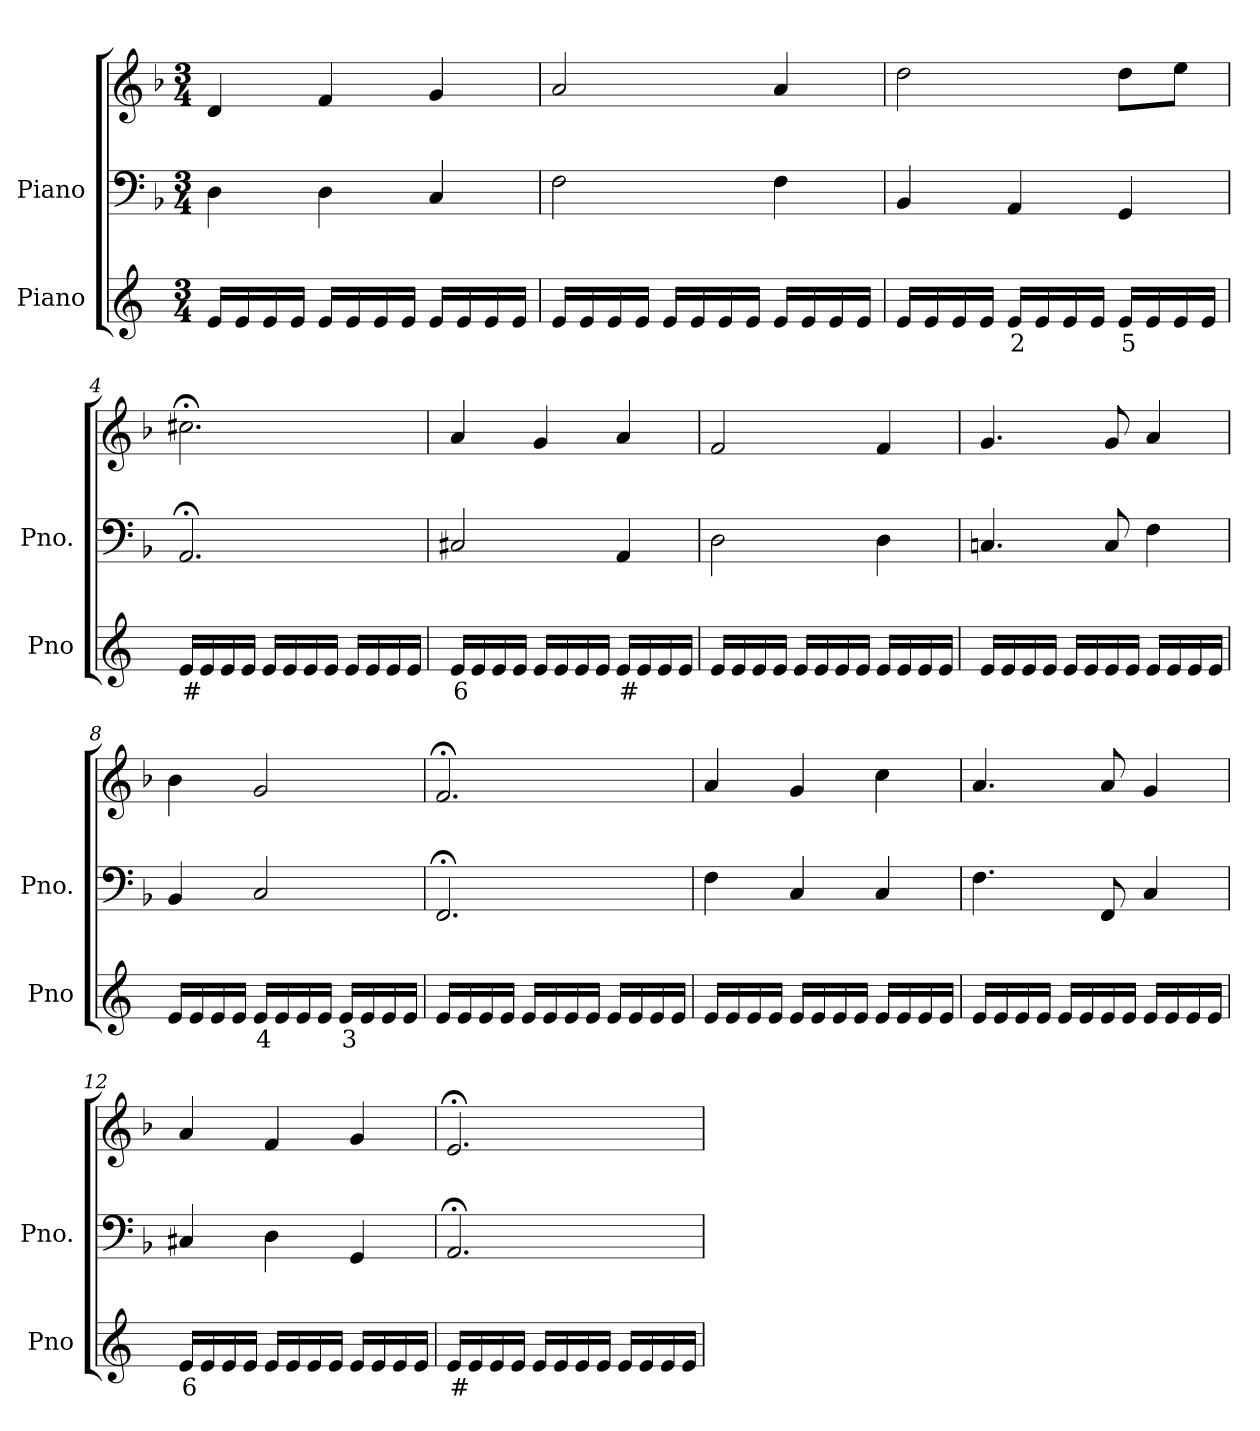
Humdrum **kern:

**kern	**text	**kern	**kern
*part2	*part2	*part1	*part1
*staff3	*staff3	*staff2	*staff1
*I"Piano	*	*I"Piano	*
*I'Pno	*	*I'Pno.	*
*clefG2	*	*clefF4	*clefG2
*k[]	*	*k[b-]	*k[b-]
*M3/4	*	*M3/4	*M3/4
=1	=1	=1	=1
16e/LL	.	4D\	4d/
16e/	.	.	.
16e/	.	.	.
16e/JJ	.	.	.
16e/LL	.	4D\	4f/
16e/	.	.	.
16e/	.	.	.
16e/JJ	.	.	.
16e/LL	.	4C/	4g/
16e/	.	.	.
16e/	.	.	.
16e/JJ	.	.	.
=2	=2	=2	=2
16e/LL	.	2F\	2a/
16e/	.	.	.
16e/	.	.	.
16e/JJ	.	.	.
16e/LL	.	.	.
16e/	.	.	.
16e/	.	.	.
16e/JJ	.	.	.
16e/LL	.	4F\	4a/
16e/	.	.	.
16e/	.	.	.
16e/JJ	.	.	.
=3	=3	=3	=3
16e/LL	.	4BB-/	2dd\
16e/	.	.	.
16e/	.	.	.
16e/JJ	.	.	.
!	!LO:LY:b	!	!
16e/LL	2	4AA/	.
16e/	.	.	.
16e/	.	.	.
16e/JJ	.	.	.
!	!LO:LY:b	!	!
16e/LL	5	4GG/	8dd\L
16e/	.	.	.
16e/	.	.	8ee\J
16e/JJ	.	.	.
=4	=4	=4	=4
!	!LO:LY:b	!	!
16e/LL	#	2.AA;</	2.cc#X;<\
16e/	.	.	.
16e/	.	.	.
16e/JJ	.	.	.
16e/LL	.	.	.
16e/	.	.	.
16e/	.	.	.
16e/JJ	.	.	.
16e/LL	.	.	.
16e/	.	.	.
16e/	.	.	.
16e/JJ	.	.	.
=5	=5	=5	=5
!	!LO:LY:b	!	!
16e/LL	6	2C#X/	4a/
16e/	.	.	.
16e/	.	.	.
16e/JJ	.	.	.
16e/LL	.	.	4g/
16e/	.	.	.
16e/	.	.	.
16e/JJ	.	.	.
!	!LO:LY:b	!	!
16e/LL	#	4AA/	4a/
16e/	.	.	.
16e/	.	.	.
16e/JJ	.	.	.
=6	=6	=6	=6
16e/LL	.	2D\	2f/
16e/	.	.	.
16e/	.	.	.
16e/JJ	.	.	.
16e/LL	.	.	.
16e/	.	.	.
16e/	.	.	.
16e/JJ	.	.	.
16e/LL	.	4D\	4f/
16e/	.	.	.
16e/	.	.	.
16e/JJ	.	.	.
=7	=7	=7	=7
16e/LL	.	4.Cn/	4.g/
16e/	.	.	.
16e/	.	.	.
16e/JJ	.	.	.
16e/LL	.	.	.
16e/	.	.	.
16e/	.	8C/	8g/
16e/JJ	.	.	.
16e/LL	.	4F\	4a/
16e/	.	.	.
16e/	.	.	.
16e/JJ	.	.	.
=8	=8	=8	=8
16e/LL	.	4BB-/	4b-\
16e/	.	.	.
16e/	.	.	.
16e/JJ	.	.	.
!	!LO:LY:b	!	!
16e/LL	4	2C/	2g/
16e/	.	.	.
16e/	.	.	.
16e/JJ	.	.	.
!	!LO:LY:b	!	!
16e/LL	3	.	.
16e/	.	.	.
16e/	.	.	.
16e/JJ	.	.	.
=9	=9	=9	=9
16e/LL	.	2.FF;</	2.f;</
16e/	.	.	.
16e/	.	.	.
16e/JJ	.	.	.
16e/LL	.	.	.
16e/	.	.	.
16e/	.	.	.
16e/JJ	.	.	.
16e/LL	.	.	.
16e/	.	.	.
16e/	.	.	.
16e/JJ	.	.	.
=10	=10	=10	=10
16e/LL	.	4F\	4a/
16e/	.	.	.
16e/	.	.	.
16e/JJ	.	.	.
16e/LL	.	4C/	4g/
16e/	.	.	.
16e/	.	.	.
16e/JJ	.	.	.
16e/LL	.	4C/	4cc\
16e/	.	.	.
16e/	.	.	.
16e/JJ	.	.	.
=11	=11	=11	=11
16e/LL	.	4.F\	4.a/
16e/	.	.	.
16e/	.	.	.
16e/JJ	.	.	.
16e/LL	.	.	.
16e/	.	.	.
16e/	.	8FF/	8a/
16e/JJ	.	.	.
16e/LL	.	4C/	4g/
16e/	.	.	.
16e/	.	.	.
16e/JJ	.	.	.
=12	=12	=12	=12
!	!LO:LY:b	!	!
16e/LL	6	4C#X/	4a/
16e/	.	.	.
16e/	.	.	.
16e/JJ	.	.	.
16e/LL	.	4D\	4f/
16e/	.	.	.
16e/	.	.	.
16e/JJ	.	.	.
16e/LL	.	4GG/	4g/
16e/	.	.	.
16e/	.	.	.
16e/JJ	.	.	.
=13	=13	=13	=13
!	!LO:LY:b	!	!
16e/LL	#	2.AA;</	2.e;</
16e/	.	.	.
16e/	.	.	.
16e/JJ	.	.	.
16e/LL	.	.	.
16e/	.	.	.
16e/	.	.	.
16e/JJ	.	.	.
16e/LL	.	.	.
16e/	.	.	.
16e/	.	.	.
16e/JJ	.	.	.
=	=	=	=
*-	*-	*-	*-
